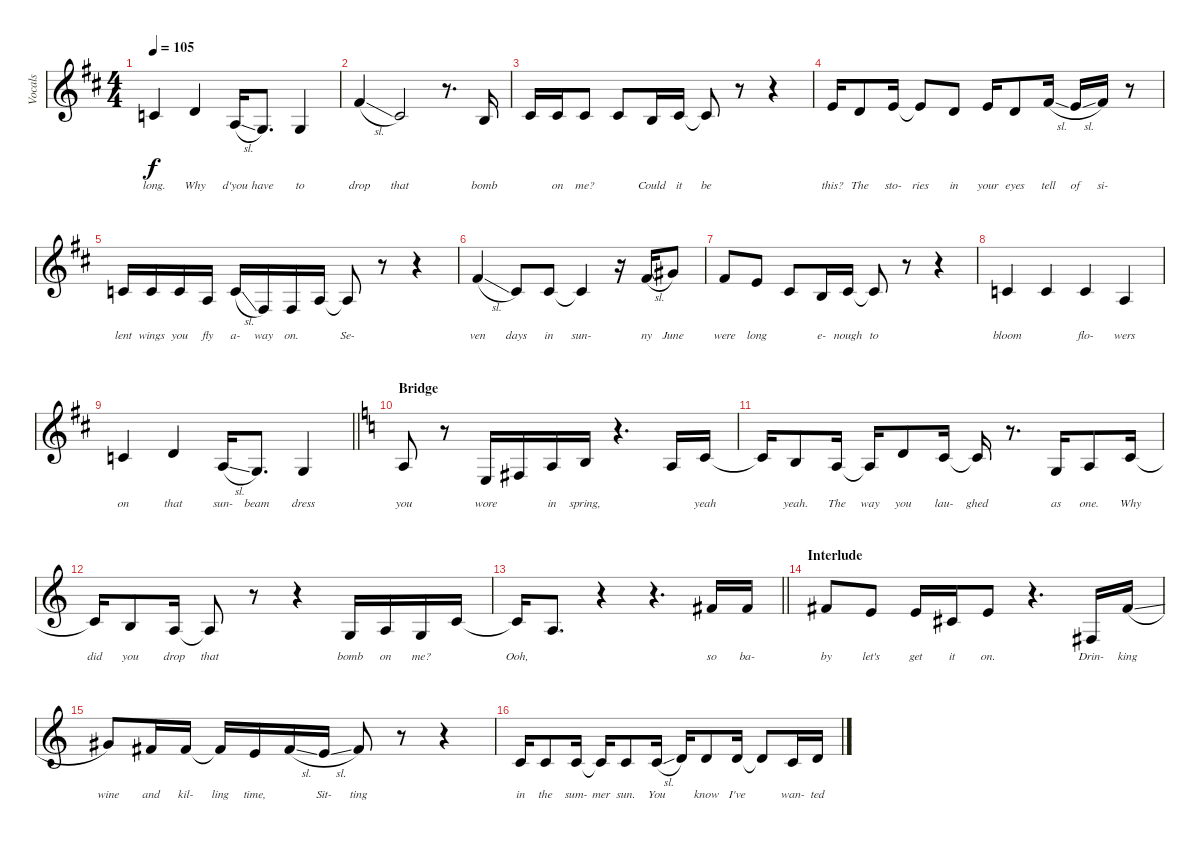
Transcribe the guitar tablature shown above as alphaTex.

\track ("Vocals" "Vocals") {instrument tenorsax}
\staff {score}
\tuning (E4 B3 G3 D3 A2 E2) {hide}
\ts (4 4)
\tempo 105
\clef g2
\ks bminor
5.3.4{lyrics (0 "long.") lyrics (1 "") lyrics (2 "") lyrics (3 "") lyrics (4 "") dy f} 7.3.4{lyrics (0 "Why") lyrics (1 "") lyrics (2 "") lyrics (3 "") lyrics (4 "")} 7.4{sl}.16{lyrics (0 "d'you") lyrics (1 "") lyrics (2 "") lyrics (3 "") lyrics (4 "")} 5.4.8{d lyrics (0 "have") lyrics (1 "") lyrics (2 "") lyrics (3 "") lyrics (4 "")} 5.4.4{lyrics (0 "to") lyrics (1 "") lyrics (2 "") lyrics (3 "") lyrics (4 "")} |
7.2{sl}.4{lyrics (0 "drop") lyrics (1 "") lyrics (2 "") lyrics (3 "") lyrics (4 "")} 2.2.2{lyrics (0 "that") lyrics (1 "") lyrics (2 "") lyrics (3 "") lyrics (4 "")} r.8{d} 4.3.16{lyrics (0 "bomb") lyrics (1 "") lyrics (2 "") lyrics (3 "") lyrics (4 "")} |
6.3.16{lyrics (0 "") lyrics (1 "") lyrics (2 "") lyrics (3 "") lyrics (4 "")} 6.3.16{lyrics (0 "on") lyrics (1 "") lyrics (2 "") lyrics (3 "") lyrics (4 "")} 6.3.8{lyrics (0 "me?") lyrics (1 "") lyrics (2 "") lyrics (3 "") lyrics (4 "")} 6.3.8{lyrics (0 "") lyrics (1 "") lyrics (2 "") lyrics (3 "") lyrics (4 "")} 4.3.16{lyrics (0 "Could") lyrics (1 "") lyrics (2 "") lyrics (3 "") lyrics (4 "")} 6.3.16{lyrics (0 "it") lyrics (1 "") lyrics (2 "") lyrics (3 "") lyrics (4 "")} 6.3{t}.8{lyrics (0 "be") lyrics (1 "") lyrics (2 "") lyrics (3 "") lyrics (4 "")} r.8 r.4 |
9.3.16{lyrics (0 "this?") lyrics (1 "") lyrics (2 "") lyrics (3 "") lyrics (4 "")} 7.3.8{lyrics (0 "The") lyrics (1 "") lyrics (2 "") lyrics (3 "") lyrics (4 "")} 9.3.16{lyrics (0 "sto-") lyrics (1 "") lyrics (2 "") lyrics (3 "") lyrics (4 "")} 9.3{t}.8{lyrics (0 "ries") lyrics (1 "") lyrics (2 "") lyrics (3 "") lyrics (4 "")} 7.3.8{lyrics (0 "in") lyrics (1 "") lyrics (2 "") lyrics (3 "") lyrics (4 "")} 9.3.16{lyrics (0 "your") lyrics (1 "") lyrics (2 "") lyrics (3 "") lyrics (4 "")} 7.3.8{lyrics (0 "eyes") lyrics (1 "") lyrics (2 "") lyrics (3 "") lyrics (4 "")} 7.2{sl}.16{lyrics (0 "tell") lyrics (1 "") lyrics (2 "") lyrics (3 "") lyrics (4 "")} 5.2{sl}.16{lyrics (0 "of") lyrics (1 "") lyrics (2 "") lyrics (3 "") lyrics (4 "")} 7.2.16{lyrics (0 "si-") lyrics (1 "") lyrics (2 "") lyrics (3 "") lyrics (4 "")} r.8 |
5.3.16{lyrics (0 "lent") lyrics (1 "") lyrics (2 "") lyrics (3 "") lyrics (4 "")} 5.3.16{lyrics (0 "wings") lyrics (1 "") lyrics (2 "") lyrics (3 "") lyrics (4 "")} 5.3.16{lyrics (0 "you") lyrics (1 "") lyrics (2 "") lyrics (3 "") lyrics (4 "")} 7.4.16{lyrics (0 "fly") lyrics (1 "") lyrics (2 "") lyrics (3 "") lyrics (4 "")} 10.4{sl}.16{lyrics (0 "a-") lyrics (1 "") lyrics (2 "") lyrics (3 "") lyrics (4 "")} 4.4.16{lyrics (0 "way") lyrics (1 "") lyrics (2 "") lyrics (3 "") lyrics (4 "")} 4.4.16{lyrics (0 "on.") lyrics (1 "") lyrics (2 "") lyrics (3 "") lyrics (4 "")} 7.4.16{lyrics (0 "") lyrics (1 "") lyrics (2 "") lyrics (3 "") lyrics (4 "")} 7.4{t}.8{lyrics (0 "Se-") lyrics (1 "") lyrics (2 "") lyrics (3 "") lyrics (4 "")} r.8 r.4 |
7.2{sl}.4{lyrics (0 "ven") lyrics (1 "") lyrics (2 "") lyrics (3 "") lyrics (4 "")} 2.2.8{lyrics (0 "days") lyrics (1 "") lyrics (2 "") lyrics (3 "") lyrics (4 "")} 2.2.8{lyrics (0 "in") lyrics (1 "") lyrics (2 "") lyrics (3 "") lyrics (4 "")} 2.2{t}.4{lyrics (0 "sun-") lyrics (1 "") lyrics (2 "") lyrics (3 "") lyrics (4 "")} r.16 7.2{sl}.16{lyrics (0 "ny") lyrics (1 "") lyrics (2 "") lyrics (3 "") lyrics (4 "")} 9.2.8{lyrics (0 "June") lyrics (1 "") lyrics (2 "") lyrics (3 "") lyrics (4 "")} |
7.2.8{lyrics (0 "were") lyrics (1 "") lyrics (2 "") lyrics (3 "") lyrics (4 "")} 5.2.8{lyrics (0 "long") lyrics (1 "") lyrics (2 "") lyrics (3 "") lyrics (4 "")} 6.3.8{lyrics (0 "") lyrics (1 "") lyrics (2 "") lyrics (3 "") lyrics (4 "")} 4.3.16{lyrics (0 "e-") lyrics (1 "") lyrics (2 "") lyrics (3 "") lyrics (4 "")} 6.3.16{lyrics (0 "nough") lyrics (1 "") lyrics (2 "") lyrics (3 "") lyrics (4 "")} 6.3{t}.8{lyrics (0 "to") lyrics (1 "") lyrics (2 "") lyrics (3 "") lyrics (4 "")} r.8 r.4 |
5.3.4{lyrics (0 "bloom") lyrics (1 "") lyrics (2 "") lyrics (3 "") lyrics (4 "")} 5.3.4{lyrics (0 "") lyrics (1 "") lyrics (2 "") lyrics (3 "") lyrics (4 "")} 5.3.4{lyrics (0 "flo-") lyrics (1 "") lyrics (2 "") lyrics (3 "") lyrics (4 "")} 7.4.4{lyrics (0 "wers") lyrics (1 "") lyrics (2 "") lyrics (3 "") lyrics (4 "")} |
\barLineRight lightlight
5.3.4{lyrics (0 "on") lyrics (1 "") lyrics (2 "") lyrics (3 "") lyrics (4 "")} 7.3.4{lyrics (0 "that") lyrics (1 "") lyrics (2 "") lyrics (3 "") lyrics (4 "")} 7.4{sl}.16{lyrics (0 "sun-") lyrics (1 "") lyrics (2 "") lyrics (3 "") lyrics (4 "")} 5.4.8{d lyrics (0 "beam") lyrics (1 "") lyrics (2 "") lyrics (3 "") lyrics (4 "")} 5.4.4{lyrics (0 "dress") lyrics (1 "") lyrics (2 "") lyrics (3 "") lyrics (4 "")} |
\section ("" "Bridge")
\ks aminor
7.4.8{lyrics (0 "you") lyrics (1 "") lyrics (2 "") lyrics (3 "") lyrics (4 "")} r.8 7.5.16{lyrics (0 "wore") lyrics (1 "") lyrics (2 "") lyrics (3 "") lyrics (4 "")} 4.4.16{lyrics (0 "") lyrics (1 "") lyrics (2 "") lyrics (3 "") lyrics (4 "")} 7.4.16{lyrics (0 "in") lyrics (1 "") lyrics (2 "") lyrics (3 "") lyrics (4 "")} 4.3.16{lyrics (0 "spring,") lyrics (1 "") lyrics (2 "") lyrics (3 "") lyrics (4 "")} r.4{d} 7.4.16{lyrics (0 "") lyrics (1 "") lyrics (2 "") lyrics (3 "") lyrics (4 "")} 5.3.16{lyrics (0 "yeah") lyrics (1 "") lyrics (2 "") lyrics (3 "") lyrics (4 "")} |
5.3{t}.16{lyrics (0 "") lyrics (1 "") lyrics (2 "") lyrics (3 "") lyrics (4 "")} 4.3.8{lyrics (0 "yeah.") lyrics (1 "") lyrics (2 "") lyrics (3 "") lyrics (4 "")} 7.4.16{lyrics (0 "The") lyrics (1 "") lyrics (2 "") lyrics (3 "") lyrics (4 "")} 7.4{t}.16{lyrics (0 "way") lyrics (1 "") lyrics (2 "") lyrics (3 "") lyrics (4 "")} 7.3.8{lyrics (0 "you") lyrics (1 "") lyrics (2 "") lyrics (3 "") lyrics (4 "")} 5.3.16{lyrics (0 "lau-") lyrics (1 "") lyrics (2 "") lyrics (3 "") lyrics (4 "")} 5.3{t}.16{lyrics (0 "ghed") lyrics (1 "") lyrics (2 "") lyrics (3 "") lyrics (4 "")} r.8{d} 5.4.16{lyrics (0 "as") lyrics (1 "") lyrics (2 "") lyrics (3 "") lyrics (4 "")} 7.4.8{lyrics (0 "one.") lyrics (1 "") lyrics (2 "") lyrics (3 "") lyrics (4 "")} 5.3.16{lyrics (0 "Why") lyrics (1 "") lyrics (2 "") lyrics (3 "") lyrics (4 "")} |
5.3{t}.16{lyrics (0 "did") lyrics (1 "") lyrics (2 "") lyrics (3 "") lyrics (4 "")} 4.3.8{lyrics (0 "you") lyrics (1 "") lyrics (2 "") lyrics (3 "") lyrics (4 "")} 7.4.16{lyrics (0 "drop") lyrics (1 "") lyrics (2 "") lyrics (3 "") lyrics (4 "")} 7.4{t}.8{lyrics (0 "that") lyrics (1 "") lyrics (2 "") lyrics (3 "") lyrics (4 "")} r.8 r.4 5.4.16{lyrics (0 "bomb") lyrics (1 "") lyrics (2 "") lyrics (3 "") lyrics (4 "")} 7.4.16{lyrics (0 "on") lyrics (1 "") lyrics (2 "") lyrics (3 "") lyrics (4 "")} 5.4.16{lyrics (0 "me?") lyrics (1 "") lyrics (2 "") lyrics (3 "") lyrics (4 "")} 5.3.16{lyrics (0 "") lyrics (1 "") lyrics (2 "") lyrics (3 "") lyrics (4 "")} |
\barLineRight lightlight
5.3{t}.16{lyrics (0 "Ooh,") lyrics (1 "") lyrics (2 "") lyrics (3 "") lyrics (4 "")} 7.4.8{d lyrics (0 "") lyrics (1 "") lyrics (2 "") lyrics (3 "") lyrics (4 "")} r.4 r.4{d} 7.2.16{lyrics (0 "so") lyrics (1 "") lyrics (2 "") lyrics (3 "") lyrics (4 "")} 7.2.16{lyrics (0 "ba-") lyrics (1 "") lyrics (2 "") lyrics (3 "") lyrics (4 "")} |
\section ("" "Interlude")
7.2.8{lyrics (0 "by") lyrics (1 "") lyrics (2 "") lyrics (3 "") lyrics (4 "")} 5.2.8{lyrics (0 "let's") lyrics (1 "") lyrics (2 "") lyrics (3 "") lyrics (4 "")} 5.2.16{lyrics (0 "get") lyrics (1 "") lyrics (2 "") lyrics (3 "") lyrics (4 "")} 6.3.16{lyrics (0 "it") lyrics (1 "") lyrics (2 "") lyrics (3 "") lyrics (4 "")} 5.2.8{lyrics (0 "on.") lyrics (1 "") lyrics (2 "") lyrics (3 "") lyrics (4 "")} r.4{d} 4.4.16{lyrics (0 "Drin-") lyrics (1 "") lyrics (2 "") lyrics (3 "") lyrics (4 "")} 7.2{sl}.16{lyrics (0 "king") lyrics (1 "") lyrics (2 "") lyrics (3 "") lyrics (4 "")} |
9.2.8{lyrics (0 "wine") lyrics (1 "") lyrics (2 "") lyrics (3 "") lyrics (4 "")} 7.2.16{lyrics (0 "and") lyrics (1 "") lyrics (2 "") lyrics (3 "") lyrics (4 "")} 7.2.16{lyrics (0 "kil-") lyrics (1 "") lyrics (2 "") lyrics (3 "") lyrics (4 "")} 7.2{t}.16{lyrics (0 "ling") lyrics (1 "") lyrics (2 "") lyrics (3 "") lyrics (4 "")} 5.2.16{lyrics (0 "time,") lyrics (1 "") lyrics (2 "") lyrics (3 "") lyrics (4 "")} 7.2{sl}.16{lyrics (0 "") lyrics (1 "") lyrics (2 "") lyrics (3 "") lyrics (4 "")} 5.2{sl}.16{lyrics (0 "Sit-") lyrics (1 "") lyrics (2 "") lyrics (3 "") lyrics (4 "")} 7.2.8{lyrics (0 "ting") lyrics (1 "") lyrics (2 "") lyrics (3 "") lyrics (4 "")} r.8 r.4 |
5.3.16{lyrics (0 "in") lyrics (1 "") lyrics (2 "") lyrics (3 "") lyrics (4 "")} 5.3.8{lyrics (0 "the") lyrics (1 "") lyrics (2 "") lyrics (3 "") lyrics (4 "")} 5.3.16{lyrics (0 "sum-") lyrics (1 "") lyrics (2 "") lyrics (3 "") lyrics (4 "")} 5.3{t}.16{lyrics (0 "mer") lyrics (1 "") lyrics (2 "") lyrics (3 "") lyrics (4 "")} 5.3.8{lyrics (0 "sun.") lyrics (1 "") lyrics (2 "") lyrics (3 "") lyrics (4 "")} 5.3{sl}.16{lyrics (0 "You") lyrics (1 "") lyrics (2 "") lyrics (3 "") lyrics (4 "")} 7.3.16{lyrics (0 "") lyrics (1 "") lyrics (2 "") lyrics (3 "") lyrics (4 "")} 7.3.8{lyrics (0 "know") lyrics (1 "") lyrics (2 "") lyrics (3 "") lyrics (4 "")} 7.3.16{lyrics (0 "I've") lyrics (1 "") lyrics (2 "") lyrics (3 "") lyrics (4 "")} 7.3{t}.8{lyrics (0 "") lyrics (1 "") lyrics (2 "") lyrics (3 "") lyrics (4 "")} 5.3.16{lyrics (0 "wan-") lyrics (1 "") lyrics (2 "") lyrics (3 "") lyrics (4 "")} 7.3{sl}.16{lyrics (0 "ted") lyrics (1 "") lyrics (2 "") lyrics (3 "") lyrics (4 "")}
